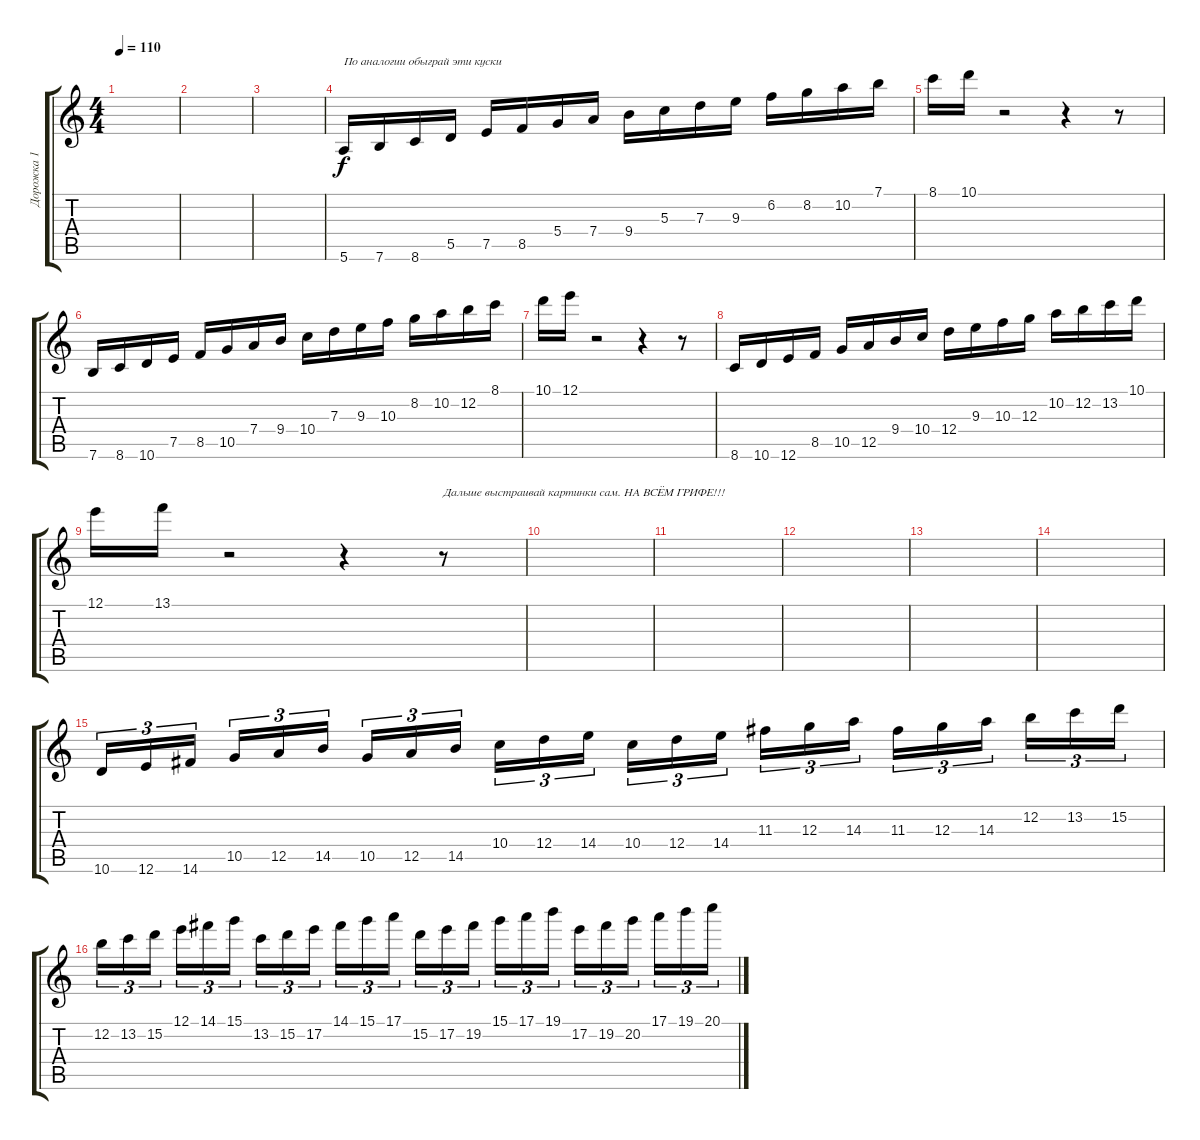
\track ("Дорожка 1" "Дорожка 1") {instrument distortionguitar}
\staff {score tabs}
\tuning (E4 B3 G3 D3 A2 E2) {hide}
\ts (4 4)
\tempo 110
\clef g2
\ks c
|
|
|
5.6.16{txt "По аналогии обыграй эти куски "} 7.6.16 8.6.16 5.5.16 7.5.16 8.5.16 5.4.16 7.4.16 9.4.16 5.3.16 7.3.16 9.3.16 6.2.16 8.2.16 10.2.16 7.1.16 |
8.1.16 10.1.16 r.2 r.4 r.8 |
7.6.16 8.6.16 10.6.16 7.5.16 8.5.16 10.5.16 7.4.16 9.4.16 10.4.16 7.3.16 9.3.16 10.3.16 8.2.16 10.2.16 12.2.16 8.1.16 |
10.1.16 12.1.16 r.2 r.4 r.8 |
8.6.16 10.6.16 12.6.16 8.5.16 10.5.16 12.5.16 9.4.16 10.4.16 12.4.16 9.3.16 10.3.16 12.3.16 10.2.16 12.2.16 13.2.16 10.1.16 |
12.1.16 13.1.16 r.2 r.4 r.8{txt "Дальше выстраивай картинки сам. НА ВСЁМ ГРИФЕ!!!"} |
|
|
|
|
|
10.6.16{tu (3 2)} 12.6.16{tu (3 2)} 14.6.16{tu (3 2) beam splitsecondary} 10.5.16{tu (3 2)} 12.5.16{tu (3 2)} 14.5.16{tu (3 2)} 10.5.16{tu (3 2)} 12.5.16{tu (3 2)} 14.5.16{tu (3 2) beam splitsecondary} 10.4.16{tu (3 2)} 12.4.16{tu (3 2)} 14.4.16{tu (3 2)} 10.4.16{tu (3 2)} 12.4.16{tu (3 2)} 14.4.16{tu (3 2) beam splitsecondary} 11.3.16{tu (3 2)} 12.3.16{tu (3 2)} 14.3.16{tu (3 2)} 11.3.16{tu (3 2)} 12.3.16{tu (3 2)} 14.3.16{tu (3 2) beam splitsecondary} 12.2.16{tu (3 2)} 13.2.16{tu (3 2)} 15.2.16{tu (3 2)} |
12.2.16{tu (3 2)} 13.2.16{tu (3 2)} 15.2.16{tu (3 2) beam splitsecondary} 12.1.16{tu (3 2)} 14.1.16{tu (3 2)} 15.1.16{tu (3 2)} 13.2.16{tu (3 2)} 15.2.16{tu (3 2)} 17.2.16{tu (3 2) beam splitsecondary} 14.1.16{tu (3 2)} 15.1.16{tu (3 2)} 17.1.16{tu (3 2)} 15.2.16{tu (3 2)} 17.2.16{tu (3 2)} 19.2.16{tu (3 2) beam splitsecondary} 15.1.16{tu (3 2)} 17.1.16{tu (3 2)} 19.1.16{tu (3 2)} 17.2.16{tu (3 2)} 19.2.16{tu (3 2)} 20.2.16{tu (3 2) beam splitsecondary} 17.1.16{tu (3 2)} 19.1.16{tu (3 2)} 20.1.16{tu (3 2)}
